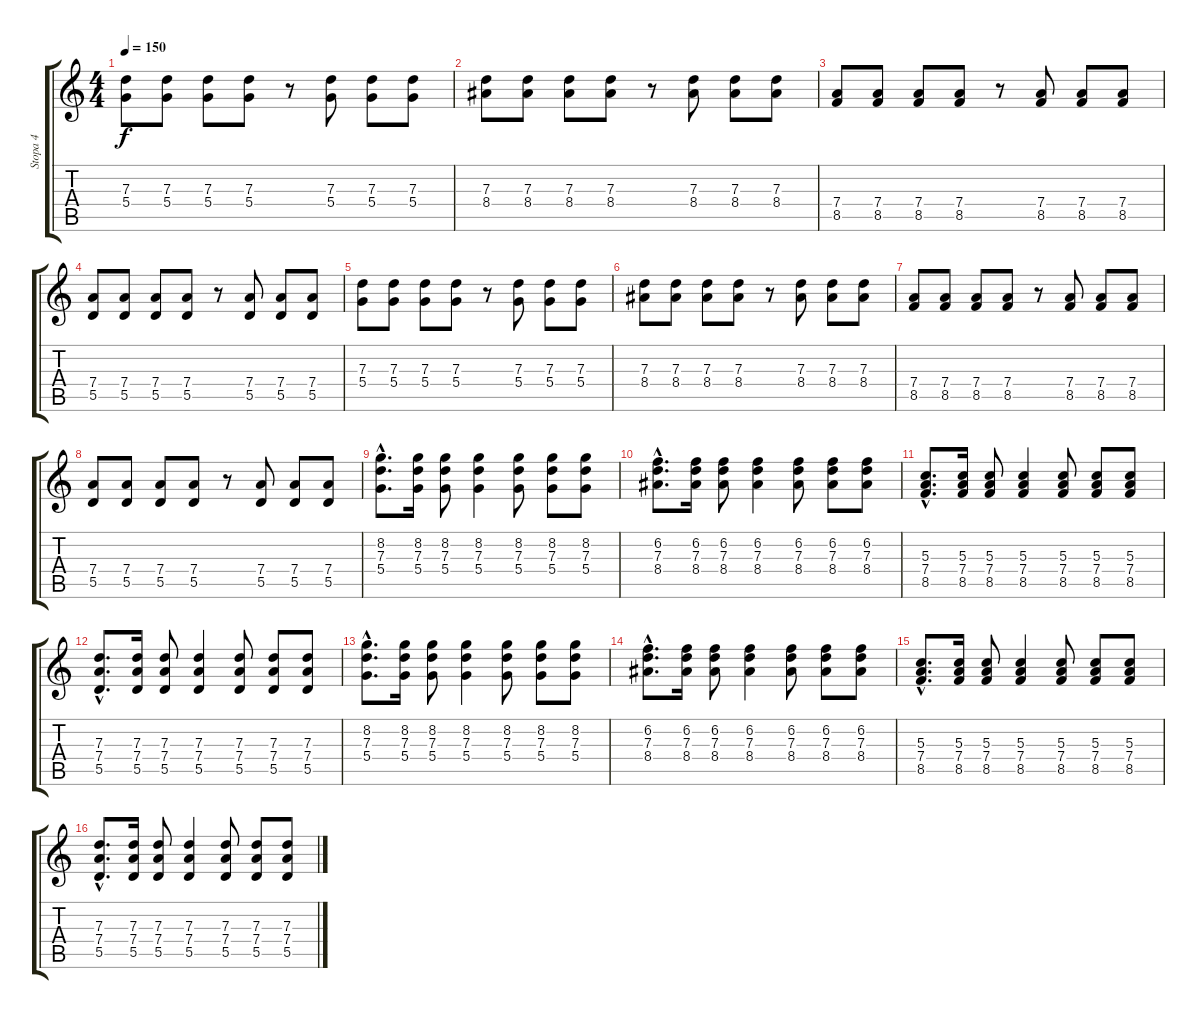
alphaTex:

\track ("Stopa 4" "Stopa 4") {instrument distortionguitar}
\staff {score tabs}
\tuning (E4 B3 G3 D3 A2 E2) {hide}
\ts (4 4)
\tempo 150
\clef g2
\ks c
(7.3 5.4).8{dy f} (7.3 5.4).8 (7.3 5.4).8 (7.3 5.4).8 r.8 (7.3 5.4).8 (7.3 5.4).8 (7.3 5.4).8 |
(7.3 8.4).8 (7.3 8.4).8 (7.3 8.4).8 (7.3 8.4).8 r.8 (7.3 8.4).8 (7.3 8.4).8 (7.3 8.4).8 |
(7.4 8.5).8 (7.4 8.5).8 (7.4 8.5).8 (7.4 8.5).8 r.8 (7.4 8.5).8 (7.4 8.5).8 (7.4 8.5).8 |
(7.4 5.5).8 (7.4 5.5).8 (7.4 5.5).8 (7.4 5.5).8 r.8 (7.4 5.5).8 (7.4 5.5).8 (7.4 5.5).8 |
(7.3 5.4).8 (7.3 5.4).8 (7.3 5.4).8 (7.3 5.4).8 r.8 (7.3 5.4).8 (7.3 5.4).8 (7.3 5.4).8 |
(7.3 8.4).8 (7.3 8.4).8 (7.3 8.4).8 (7.3 8.4).8 r.8 (7.3 8.4).8 (7.3 8.4).8 (7.3 8.4).8 |
(7.4 8.5).8 (7.4 8.5).8 (7.4 8.5).8 (7.4 8.5).8 r.8 (7.4 8.5).8 (7.4 8.5).8 (7.4 8.5).8 |
(7.4 5.5).8 (7.4 5.5).8 (7.4 5.5).8 (7.4 5.5).8 r.8 (7.4 5.5).8 (7.4 5.5).8 (7.4 5.5).8 |
(8.2{hac} 7.3{hac} 5.4{hac}).8{d} (8.2 7.3 5.4).16 (8.2 7.3 5.4).8 (8.2 7.3 5.4).4 (8.2 7.3 5.4).8 (8.2 7.3 5.4).8 (8.2 7.3 5.4).8 |
(6.2{hac} 7.3{hac} 8.4{hac}).8{d} (6.2 7.3 8.4).16 (6.2 7.3 8.4).8 (6.2 7.3 8.4).4 (6.2 7.3 8.4).8 (6.2 7.3 8.4).8 (6.2 7.3 8.4).8 |
(5.3{hac} 7.4{hac} 8.5{hac}).8{d} (5.3 7.4 8.5).16 (5.3 7.4 8.5).8 (5.3 7.4 8.5).4 (5.3 7.4 8.5).8 (5.3 7.4 8.5).8 (5.3 7.4 8.5).8 |
(7.3{hac} 7.4{hac} 5.5{hac}).8{d} (7.3 7.4 5.5).16 (7.3 7.4 5.5).8 (7.3 7.4 5.5).4 (7.3 7.4 5.5).8 (7.3 7.4 5.5).8 (7.3 7.4 5.5).8 |
(8.2{hac} 7.3{hac} 5.4{hac}).8{d} (8.2 7.3 5.4).16 (8.2 7.3 5.4).8 (8.2 7.3 5.4).4 (8.2 7.3 5.4).8 (8.2 7.3 5.4).8 (8.2 7.3 5.4).8 |
(6.2{hac} 7.3{hac} 8.4{hac}).8{d} (6.2 7.3 8.4).16 (6.2 7.3 8.4).8 (6.2 7.3 8.4).4 (6.2 7.3 8.4).8 (6.2 7.3 8.4).8 (6.2 7.3 8.4).8 |
(5.3{hac} 7.4{hac} 8.5{hac}).8{d} (5.3 7.4 8.5).16 (5.3 7.4 8.5).8 (5.3 7.4 8.5).4 (5.3 7.4 8.5).8 (5.3 7.4 8.5).8 (5.3 7.4 8.5).8 |
(7.3{hac} 7.4{hac} 5.5{hac}).8{d} (7.3 7.4 5.5).16 (7.3 7.4 5.5).8 (7.3 7.4 5.5).4 (7.3 7.4 5.5).8 (7.3 7.4 5.5).8 (7.3 7.4 5.5).8
